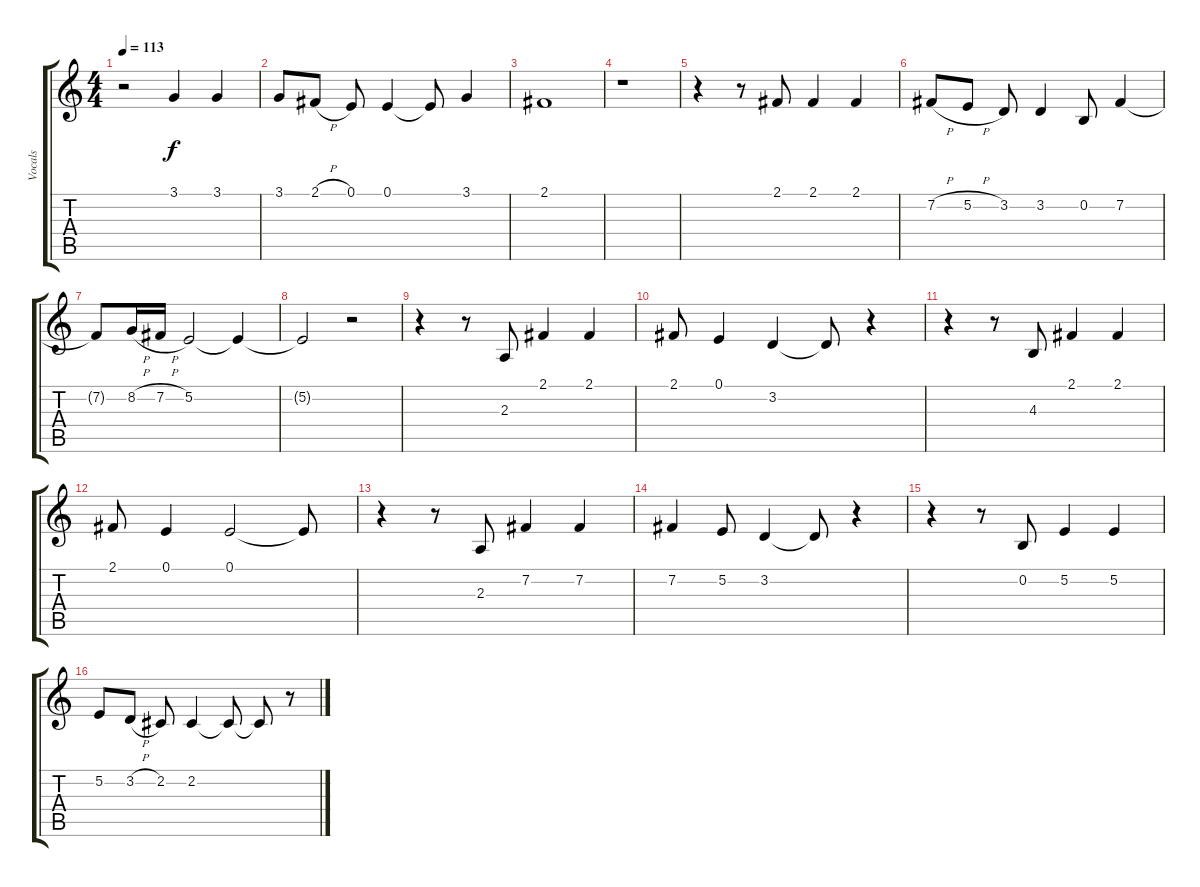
\track ("Vocals" "Vocals") {instrument honkytonkpiano}
\staff {score tabs}
\tuning (E4 B3 G3 D3 A2 E2) {hide}
\ts (4 4)
\tempo 113
\clef g2
\ks c
r.2{dy f} 3.1.4 3.1.4 |
3.1.8 2.1{h}.8 0.1.8 0.1.4 0.1{t}.8 3.1.4 |
2.1.1 |
r.1 |
r.4 r.8 2.1.8 2.1.4 2.1.4 |
7.2{h}.8 5.2{h}.8 3.2.8 3.2.4 0.2.8 7.2.4 |
7.2{t}.8 8.2{h}.16 7.2{h}.16 5.2.2 5.2{t}.4 |
5.2{t}.2 r.2 |
r.4 r.8 2.3.8 2.1.4 2.1.4 |
2.1.8 0.1.4 3.2.4 3.2{t}.8 r.4 |
r.4 r.8 4.3.8 2.1.4 2.1.4 |
2.1.8 0.1.4 0.1.2 0.1{t}.8 |
r.4 r.8 2.3.8 7.2.4 7.2.4 |
7.2.4 5.2.8 3.2.4 3.2{t}.8 r.4 |
r.4 r.8 0.2.8 5.2.4 5.2.4 |
5.2.8 3.2{h}.8 2.2.8 2.2.4 2.2{t}.8 2.2{t}.8 r.8
